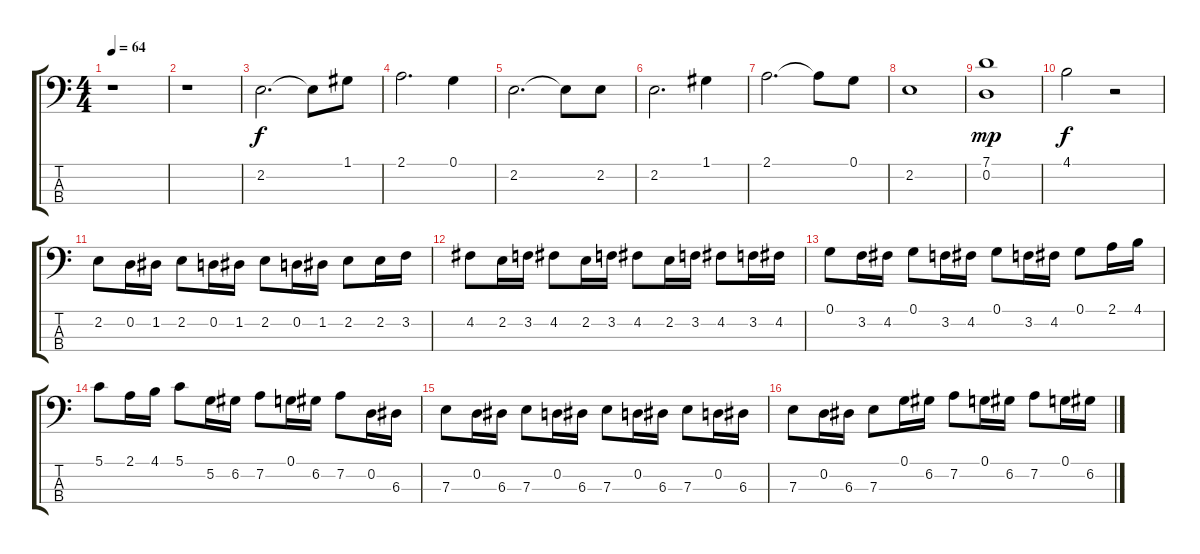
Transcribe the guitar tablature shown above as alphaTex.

\track "" {instrument electricbassfinger}
\staff {score tabs}
\tuning (G2 D2 A1 E1) {hide}
\ts (4 4)
\tempo 64
\clef f4
\ks c
r.1{dy f instrument electricbassfinger} |
r.1 |
2.2.2{d} 2.2{t}.8 1.1.8 |
2.1.2{d} 0.1.4 |
2.2.2{d} 2.2{t}.8 2.2.8 |
2.2.2{d} 1.1.4 |
2.1.2{d} 2.1{t}.8 0.1.8 |
2.2.1 |
(7.1 0.2).1{dy mp} |
4.1.2{dy f} r.2 |
2.2.8 0.2.16 1.2.16 2.2.8 0.2.16 1.2.16 2.2.8 0.2.16 1.2.16 2.2.8 2.2.16 3.2.16 |
4.2.8 2.2.16 3.2.16 4.2.8 2.2.16 3.2.16 4.2.8 2.2.16 3.2.16 4.2.8 3.2.16 4.2.16 |
0.1.8 3.2.16 4.2.16 0.1.8 3.2.16 4.2.16 0.1.8 3.2.16 4.2.16 0.1.8 2.1.16 4.1.16 |
5.1.8 2.1.16 4.1.16 5.1.8 5.2.16 6.2.16 7.2.8 0.1.16 6.2.16 7.2.8 0.2.16 6.3.16 |
7.3.8 0.2.16 6.3.16 7.3.8 0.2.16 6.3.16 7.3.8 0.2.16 6.3.16 7.3.8 0.2.16 6.3.16 |
7.3.8 0.2.16 6.3.16 7.3.8 0.1.16 6.2.16 7.2.8 0.1.16 6.2.16 7.2.8 0.1.16 6.2.16
